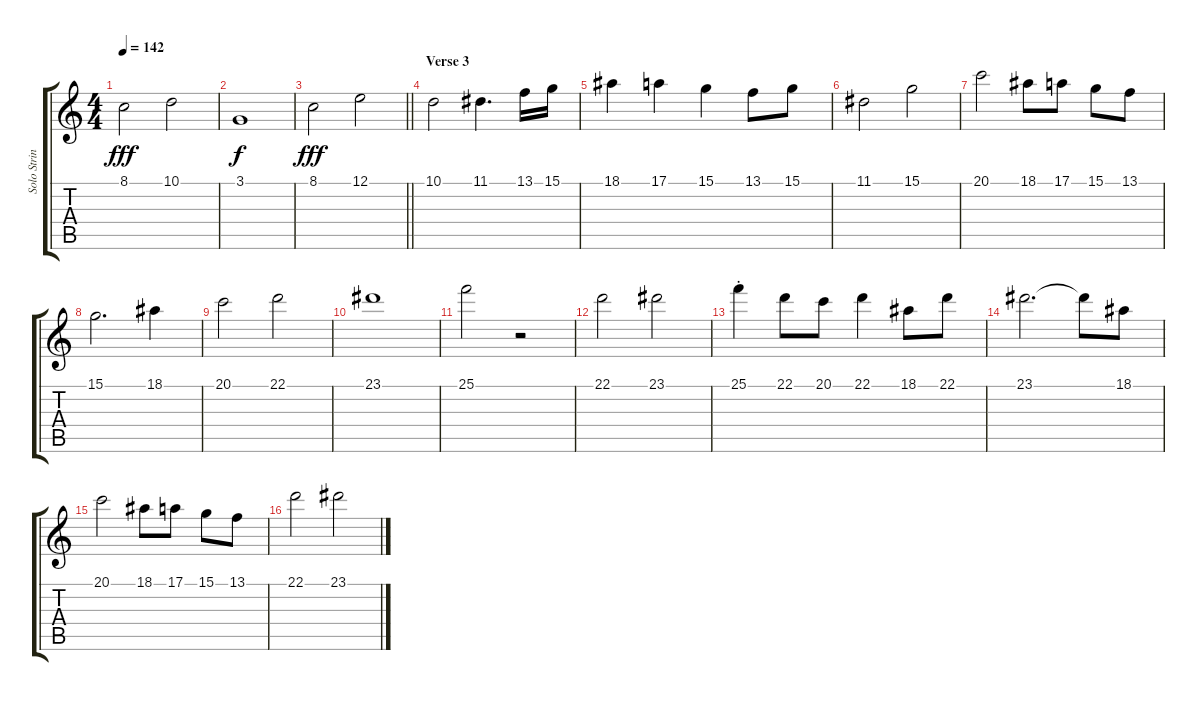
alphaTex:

\track ("Solo Strings" "Solo Strin") {instrument stringensemble2}
\staff {score tabs}
\tuning (E4 B3 G3 D3 A2 E2) {hide}
\ts (4 4)
\tempo 142
\clef g2
\ks c
8.1.2{dy fff} 10.1.2 |
3.1.1{dy f} |
\barLineRight lightlight
8.1.2{dy fff} 12.1.2 |
\section ("" "Verse 3")
10.1.2 11.1.4{d} 13.1.16 15.1.16 |
18.1.4 17.1.4 15.1.4 13.1.8 15.1.8 |
11.1.2 15.1.2 |
20.1.2 18.1.8 17.1.8 15.1.8 13.1.8 |
15.1.2{d} 18.1.4 |
20.1.2 22.1.2 |
23.1.1 |
25.1.2 r.2 |
22.1.2 23.1.2 |
25.1{st}.4 22.1.8 20.1.8 22.1.4 18.1.8 22.1.8 |
23.1.2{d} 23.1{t}.8 18.1.8 |
20.1.2 18.1.8 17.1.8 15.1.8 13.1.8 |
22.1.2 23.1.2
